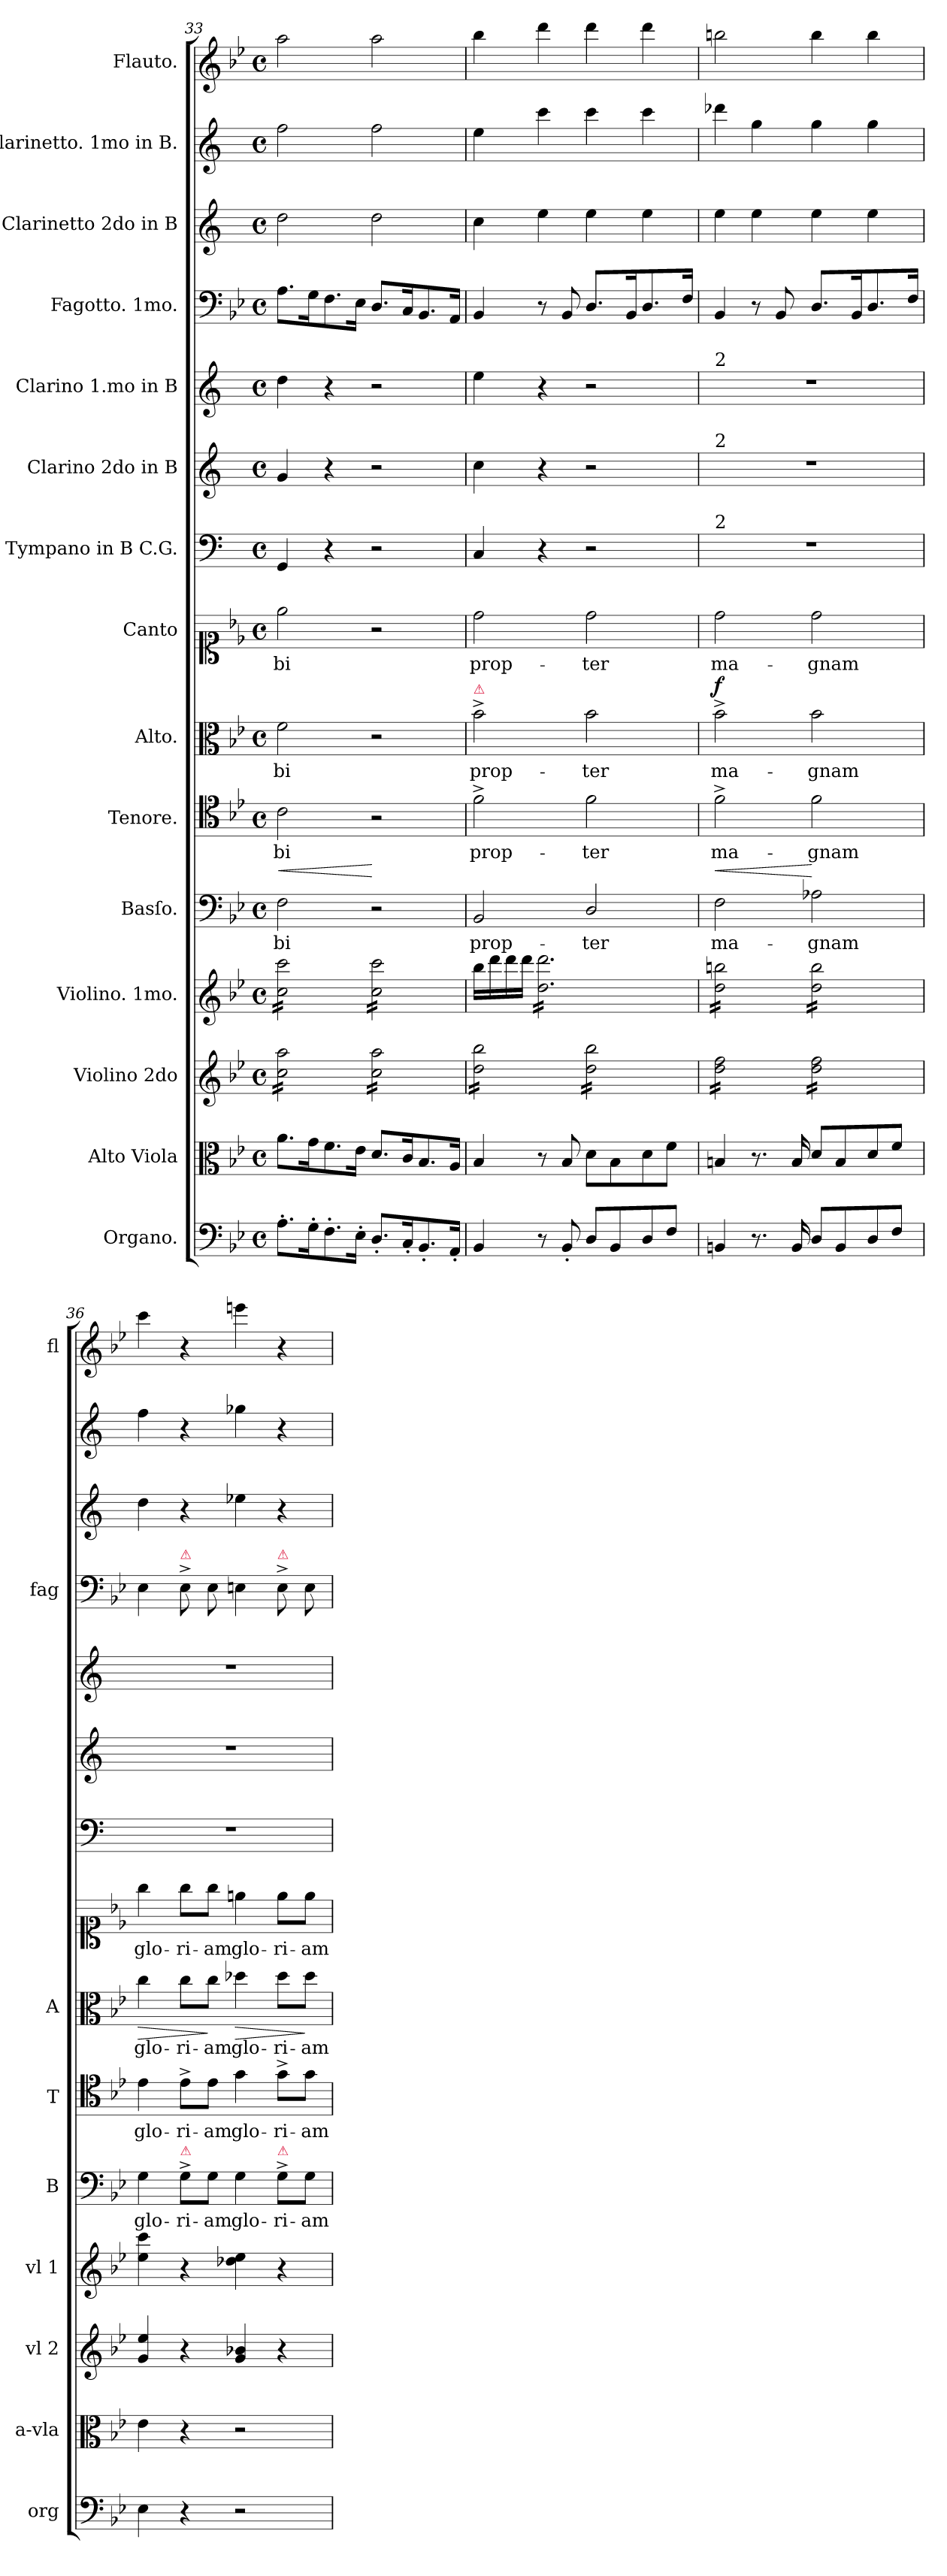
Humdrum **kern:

**kern	**kern	**kern	**kern	**kern	**text	**dynam	**kern	**text	**kern	**text	**dynam	**kern	**text	**kern	**kern	**kern	**kern	**dynam	**kern	**kern	**kern
*part15	*part14	*part13	*part12	*part11	*part11	*part11	*part10	*part10	*part9	*part9	*part9	*part8	*part8	*part7	*part6	*part5	*part4	*part4	*part3	*part2	*part1
*staff15	*staff14	*staff13	*staff12	*staff11	*staff11	*staff11	*staff10	*staff10	*staff9	*staff9	*staff9	*staff8	*staff8	*staff7	*staff6	*staff5	*staff4	*staff4	*staff3	*staff2	*staff1
*I"Organo.	*I"Alto Viola	*I"Violino 2do	*I"Violino. 1mo.	*I"Basſo.	*	*	*I"Tenore.	*	*I"Alto.	*	*	*I"Canto	*	*I"Tympano in B C.G.	*I"Clarino 2do in B	*I"Clarino 1.mo in B	*I"Fagotto. 1mo.	*	*I"Clarinetto 2do in B	*I"Clarinetto. 1mo in B.	*I"Flauto.
*I'org	*I'a-vla	*I'vl 2	*I'vl 1	*I'B	*	*	*I'T	*	*I'A	*	*	*	*	*	*	*	*I'fag	*	*	*	*I'fl
*clefF4	*clefC3	*clefG2	*clefG2	*clefF4	*	*	*clefC4	*	*clefC3	*	*	*clefC1	*	*clefF4	*clefG2	*clefG2	*clefF4	*	*clefG2	*clefG2	*clefG2
*	*	*	*	*	*	*	*	*	*	*	*	*	*	*ITrd1c2	*ITrd1c2	*ITrd1c2	*	*	*ITrd1c2	*ITrd1c2	*
*k[b-e-]	*k[b-e-]	*k[b-e-]	*k[b-e-]	*k[b-e-]	*	*	*k[b-e-]	*	*k[b-e-]	*	*	*k[b-e-]	*	*k[b-e-]	*k[b-e-]	*k[b-e-]	*k[b-e-]	*	*k[b-e-]	*k[b-e-]	*k[b-e-]
*B-:	*B-:	*B-:	*B-:	*B-:	*	*	*B-:	*	*B-:	*	*	*B-:	*	*B-:	*B-:	*B-:	*B-:	*	*B-:	*B-:	*B-:
*M4/4	*M4/4	*M4/4	*M4/4	*M4/4	*	*	*M4/4	*	*M4/4	*	*	*M4/4	*	*M4/4	*M4/4	*M4/4	*M4/4	*	*M4/4	*M4/4	*M4/4
*met(c)	*met(c)	*met(c)	*met(c)	*met(c)	*	*	*met(c)	*	*met(c)	*	*	*met(c)	*	*met(c)	*met(c)	*met(c)	*met(c)	*	*met(c)	*met(c)	*met(c)
=33	=33	=33	=33	=33	=33	=33	=33	=33	=33	=33	=33	=33	=33	=33	=33	=33	=33	=33	=33	=33	=33
!	!	!	!	!	!	!LO:HP:a	!	!	!	!	!	!	!	!	!	!	!	!	!	!	!
*	*	*tremolo	*	*	*	*	*	*	*	*	*	*	*	*	*	*	*	*	*	*	*
*	*	*	*tremolo	*	*	*	*	*	*	*	*	*	*	*	*	*	*	*	*	*	*
8.A'\L	8.a\L	16cc\ 16aa\LL	16cc\ 16ccc\LL	2F\	-bi	<	2c\	-bi	2f\	-bi	.	2ee-\	-bi	4FF/	4f/	4cc\	8.A\L	.	2cc\	2ee-\	2aa\
.	.	16cc\ 16aa\	16cc\ 16ccc\	.	.	.	.	.	.	.	.	.	.	.	.	.	.	.	.	.	.
.	.	16cc\ 16aa\	16cc\ 16ccc\	.	.	.	.	.	.	.	.	.	.	.	.	.	.	.	.	.	.
16G'\K	16g\K	16cc\ 16aa\	16cc\ 16ccc\	.	.	.	.	.	.	.	.	.	.	.	.	.	16G\K	.	.	.	.
8.F'\	8.f\	16cc\ 16aa\	16cc\ 16ccc\	.	.	.	.	.	.	.	.	.	.	4r	4r	4r	8.F\	.	.	.	.
.	.	16cc\ 16aa\	16cc\ 16ccc\	.	.	.	.	.	.	.	.	.	.	.	.	.	.	.	.	.	.
.	.	16cc\ 16aa\	16cc\ 16ccc\	.	.	.	.	.	.	.	.	.	.	.	.	.	.	.	.	.	.
16E-'\Jk	16e-\Jk	16cc\ 16aa\JJ	16cc\ 16ccc\JJ	.	.	.	.	.	.	.	.	.	.	.	.	.	16E-\Jk	.	.	.	.
8.D'/L	8.d/L	16cc\ 16aa\LL	16cc\ 16ccc\LL	2r	.	[	2r	.	2r	.	.	2r	.	2r	2r	2r	8.D/L	.	2cc\	2ee-\	2aa\
.	.	16cc\ 16aa\	16cc\ 16ccc\	.	.	.	.	.	.	.	.	.	.	.	.	.	.	.	.	.	.
.	.	16cc\ 16aa\	16cc\ 16ccc\	.	.	.	.	.	.	.	.	.	.	.	.	.	.	.	.	.	.
16C'/K	16c/K	16cc\ 16aa\	16cc\ 16ccc\	.	.	.	.	.	.	.	.	.	.	.	.	.	16C/K	.	.	.	.
8.BB-'/	8.B-/	16cc\ 16aa\	16cc\ 16ccc\	.	.	.	.	.	.	.	.	.	.	.	.	.	8.BB-/	.	.	.	.
.	.	16cc\ 16aa\	16cc\ 16ccc\	.	.	.	.	.	.	.	.	.	.	.	.	.	.	.	.	.	.
.	.	16cc\ 16aa\	16cc\ 16ccc\	.	.	.	.	.	.	.	.	.	.	.	.	.	.	.	.	.	.
16AA'/Jk	16A/Jk	16cc\ 16aa\JJ	16cc\ 16ccc\JJ	.	.	.	.	.	.	.	.	.	.	.	.	.	16AA/Jk	.	.	.	.
*	*	*	*Xtremolo	*	*	*	*	*	*	*	*	*	*	*	*	*	*	*	*	*	*
=34	=34	=34	=34	=34	=34	=34	=34	=34	=34	=34	=34	=34	=34	=34	=34	=34	=34	=34	=34	=34	=34
!	!	!	!	!	!	!	!	!	!LO:TX:a:color=crimson:t=⚠	!	!	!	!	!	!	!	!	!	!	!	!
!	!	!	!	!	!	!LO:DY:b:rj	!	!	!	!	!	!	!	!	!	!	!	!	!	!	!
4BB-/	4B-/	16dd\ 16bb-\LL	16bb-\LL	2BB-/	prop-	fo	2f^\	prop-	2b-^<\	prop-	.	2dd\	prop-	4BB-/	4b-\	4dd\	4BB-/	.	4b-\	4dd\	4bb-\
.	.	16dd\ 16bb-\	16ddd\	.	.	.	.	.	.	.	.	.	.	.	.	.	.	.	.	.	.
.	.	16dd\ 16bb-\	16ddd\	.	.	.	.	.	.	.	.	.	.	.	.	.	.	.	.	.	.
.	.	16dd\ 16bb-\	16ddd\JJ	.	.	.	.	.	.	.	.	.	.	.	.	.	.	.	.	.	.
*	*	*	*tremolo	*	*	*	*	*	*	*	*	*	*	*	*	*	*	*	*	*	*
8r	8r	16dd\ 16bb-\	16dd\ 16ddd\LL	.	.	.	.	.	.	.	.	.	.	4r	4r	4r	8r	fo	4dd\	4bb-\	4ddd\
.	.	16dd\ 16bb-\	16dd\ 16ddd\	.	.	.	.	.	.	.	.	.	.	.	.	.	.	.	.	.	.
8BB-'/	8B-/	16dd\ 16bb-\	16dd\ 16ddd\	.	.	.	.	.	.	.	.	.	.	.	.	.	8BB-/	.	.	.	.
.	.	16dd\ 16bb-\JJ	16dd\ 16ddd\	.	.	.	.	.	.	.	.	.	.	.	.	.	.	.	.	.	.
8D/L	8d\L	16dd\ 16bb-\LL	16dd\ 16ddd\	2D/	-ter	.	2f\	-ter	2b-\	-ter	.	2dd\	-ter	2r	2r	2r	8.D/L	.	4dd\	4bb-\	4ddd\
.	.	16dd\ 16bb-\	16dd\ 16ddd\	.	.	.	.	.	.	.	.	.	.	.	.	.	.	.	.	.	.
8BB-/	8B-\	16dd\ 16bb-\	16dd\ 16ddd\	.	.	.	.	.	.	.	.	.	.	.	.	.	.	.	.	.	.
.	.	16dd\ 16bb-\	16dd\ 16ddd\	.	.	.	.	.	.	.	.	.	.	.	.	.	16BB-/K	.	.	.	.
8D/	8d\	16dd\ 16bb-\	16dd\ 16ddd\	.	.	.	.	.	.	.	.	.	.	.	.	.	8.D/	.	4dd\	4bb-\	4ddd\
.	.	16dd\ 16bb-\	16dd\ 16ddd\	.	.	.	.	.	.	.	.	.	.	.	.	.	.	.	.	.	.
8F/J	8f\J	16dd\ 16bb-\	16dd\ 16ddd\	.	.	.	.	.	.	.	.	.	.	.	.	.	.	.	.	.	.
.	.	16dd\ 16bb-\JJ	16dd\ 16ddd\JJ	.	.	.	.	.	.	.	.	.	.	.	.	.	16F/Jk	.	.	.	.
=35	=35	=35	=35	=35	=35	=35	=35	=35	=35	=35	=35	=35	=35	=35	=35	=35	=35	=35	=35	=35	=35
!	!	!	!	!	!	!	!	!	!	!	!	!	!	!	!	!LO:TX:a:t=2	!	!	!	!	!
!	!	!	!	!	!	!	!	!	!	!	!	!	!	!	!LO:TX:a:t=2	!	!	!	!	!	!
!	!	!	!	!	!	!	!	!	!	!	!	!	!	!LO:TX:a:t=2	!	!	!	!	!	!	!
!	!	!	!	!	!	!LO:HP:a	!	!	!	!	!LO:DY:b	!	!	!	!	!	!	!	!	!	!
4BBn/	4Bn/	16dd\ 16ff\LL	16dd\ 16bbn\LL	2F\	ma-	<	2f^\	ma-	2b-^\	ma-	f	2dd\	ma-	1r	1r	1r	4BB-/	.	4dd\	4ccc-X\	2bbn\
.	.	16dd\ 16ff\	16dd\ 16bbn\	.	.	.	.	.	.	.	.	.	.	.	.	.	.	.	.	.	.
.	.	16dd\ 16ff\	16dd\ 16bbn\	.	.	.	.	.	.	.	.	.	.	.	.	.	.	.	.	.	.
.	.	16dd\ 16ff\	16dd\ 16bbn\	.	.	.	.	.	.	.	.	.	.	.	.	.	.	.	.	.	.
8.r	8.r	16dd\ 16ff\	16dd\ 16bbn\	.	.	.	.	.	.	.	.	.	.	.	.	.	8r	.	4dd\	4ff\	.
.	.	16dd\ 16ff\	16dd\ 16bbn\	.	.	.	.	.	.	.	.	.	.	.	.	.	.	.	.	.	.
.	.	16dd\ 16ff\	16dd\ 16bbn\	.	.	.	.	.	.	.	.	.	.	.	.	.	8BB-/	.	.	.	.
16BB/	16B/	16dd\ 16ff\JJ	16dd\ 16bbn\JJ	.	.	.	.	.	.	.	.	.	.	.	.	.	.	.	.	.	.
8D/L	8d/L	16dd\ 16ff\LL	16dd\ 16bb\LL	2A-X\	-gnam	[	2f\	-gnam	2b-\	-gnam	.	2dd\	-gnam	.	.	.	8.D/L	.	4dd\	4ff\	4bb\
.	.	16dd\ 16ff\	16dd\ 16bb\	.	.	.	.	.	.	.	.	.	.	.	.	.	.	.	.	.	.
8BB/	8B/	16dd\ 16ff\	16dd\ 16bb\	.	.	.	.	.	.	.	.	.	.	.	.	.	.	.	.	.	.
.	.	16dd\ 16ff\	16dd\ 16bb\	.	.	.	.	.	.	.	.	.	.	.	.	.	16BB-/K	.	.	.	.
8D/	8d/	16dd\ 16ff\	16dd\ 16bb\	.	.	.	.	.	.	.	.	.	.	.	.	.	8.D/	.	4dd\	4ff\	4bb\
.	.	16dd\ 16ff\	16dd\ 16bb\	.	.	.	.	.	.	.	.	.	.	.	.	.	.	.	.	.	.
8F/J	8f/J	16dd\ 16ff\	16dd\ 16bb\	.	.	.	.	.	.	.	.	.	.	.	.	.	.	.	.	.	.
.	.	16dd\ 16ff\JJ	16dd\ 16bb\JJ	.	.	.	.	.	.	.	.	.	.	.	.	.	16F/Jk	.	.	.	.
*	*	*	*Xtremolo	*	*	*	*	*	*	*	*	*	*	*	*	*	*	*	*	*	*
*	*	*Xtremolo	*	*	*	*	*	*	*	*	*	*	*	*	*	*	*	*	*	*	*
=36	=36	=36	=36	=36	=36	=36	=36	=36	=36	=36	=36	=36	=36	=36	=36	=36	=36	=36	=36	=36	=36
!	!	!	!	!	!	!	!	!	!	!	!LO:HP:b	!	!	!	!	!	!	!	!	!	!
4E-\	4e-\	4g/ 4ee-/	4ee-\ 4ccc\	4G\	glo-	.	4e-\	glo-	4cc\	glo-	>	4gg\	glo-	1r	1r	1r	4E-\	.	4cc\	4ee-\	4ccc\
!	!	!	!	!	!	!	!	!	!	!	!	!	!	!	!	!	!LO:TX:a:color=crimson:t=⚠	!	!	!	!
!	!	!	!	!LO:TX:a:color=crimson:t=⚠	!	!	!	!	!	!	!	!	!	!	!	!	!	!	!	!	!
4r	4r	4r	4r	8G^\L	-ri-	.	8e-^\L	-ri-	8cc\L	-ri-	.	8gg\L	-ri-	.	.	.	8E-^\	.	4r	4r	4r
.	.	.	.	8G\J	-am	.	8e-\J	-am	8cc\J	-am	]	8gg\J	-am	.	.	.	8E-\	.	.	.	.
!	!	!	!	!	!	!	!	!LO:LY:i	!	!	!LO:HP:b	!	!	!	!	!	!	!	!	!	!
2r	2r	4g/ 4b-X/	4dd-X\ 4ee-\	4G\	glo-	.	4g\	glo-	4dd-X\	glo-	>	4een\	glo-	.	.	.	4En\	.	4dd-X\	4ff-X\	4eeen\
!	!	!	!	!	!	!	!	!	!	!	!	!	!	!	!	!	!LO:TX:a:color=crimson:t=⚠	!	!	!	!
!	!	!	!	!LO:TX:a:color=crimson:t=⚠	!	!	!	!	!	!	!	!	!	!	!	!	!	!	!	!	!
!	!	!	!	!	!	!	!	!LO:LY:i	!	!	!	!	!	!	!	!	!	!	!	!	!
.	.	4r	4r	8G^\L	-ri-	.	8g^\L	-ri-	8dd-\L	-ri-	.	8ee\L	-ri-	.	.	.	8E^\	.	4r	4r	4r
!	!	!	!	!	!	!	!	!LO:LY:i	!	!	!	!	!	!	!	!	!	!	!	!	!
.	.	.	.	8G\J	-am	.	8g\J	-am	8dd-\J	-am	]	8ee\J	-am	.	.	.	8E\	.	.	.	.
=	=	=	=	=	=	=	=	=	=	=	=	=	=	=	=	=	=	=	=	=	=
*-	*-	*-	*-	*-	*-	*-	*-	*-	*-	*-	*-	*-	*-	*-	*-	*-	*-	*-	*-	*-	*-
